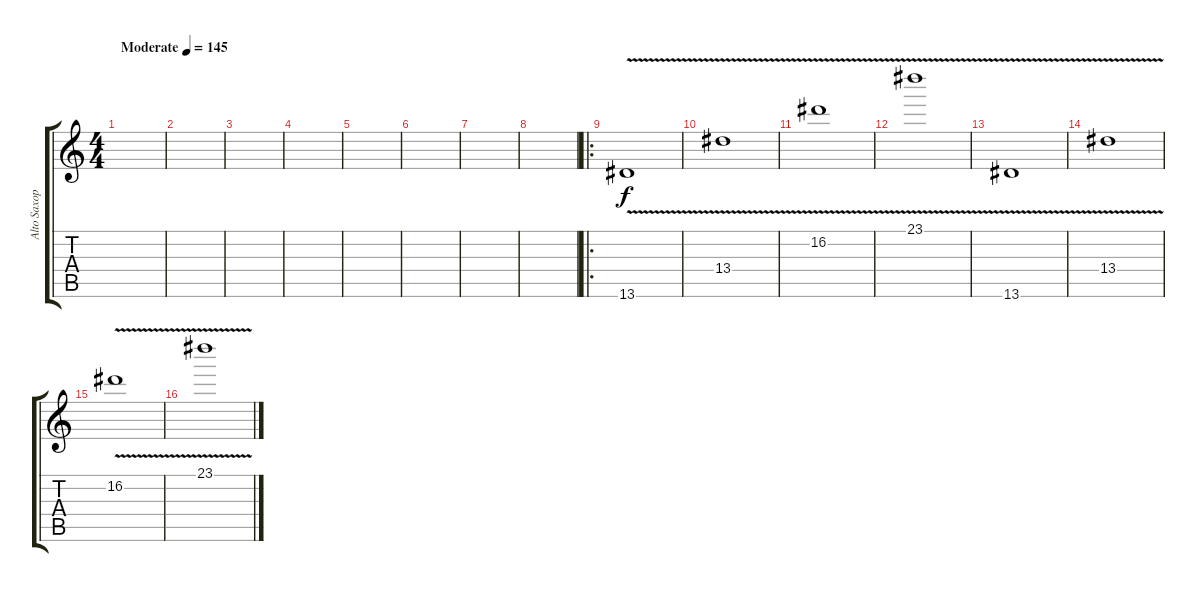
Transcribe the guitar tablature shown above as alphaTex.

\track ("Alto Saxophone" "Alto Saxop") {instrument altosax}
\staff {score tabs}
\tuning (E5 B4 G4 D4 A3 D3) {hide}
\ts (4 4)
\tempo (145 "Moderate")
\clef g2
\ks c
|
|
|
|
|
|
|
|
\ro
13.6{v}.1 |
13.4{v}.1 |
16.2{v}.1 |
23.1{v}.1 |
13.6{v}.1 |
13.4{v}.1 |
16.2{v}.1 |
23.1{v}.1
